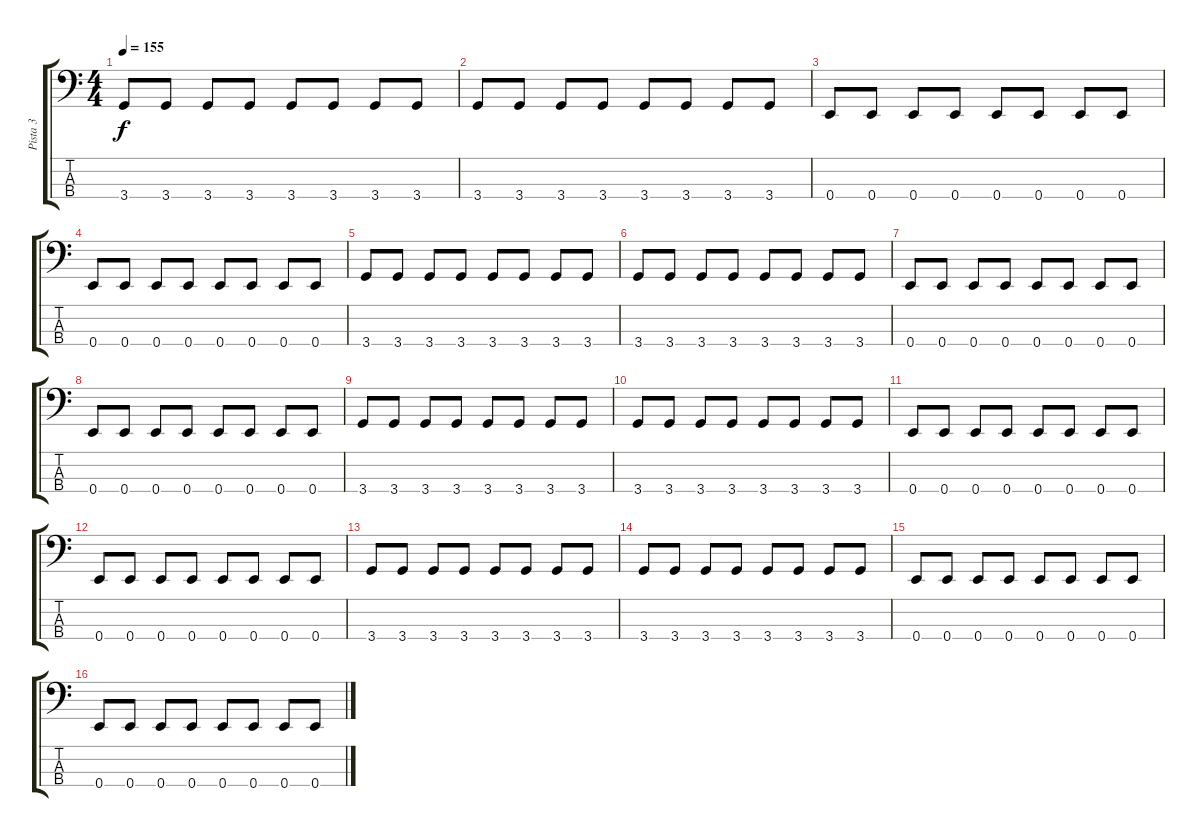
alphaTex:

\track ("Pista 3" "Pista 3") {instrument electricbassfinger}
\staff {score tabs}
\tuning (G2 D2 A1 E1) {hide}
\ts (4 4)
\tempo 155
\clef f4
\ks c
3.4.8{dy f} 3.4.8 3.4.8 3.4.8 3.4.8 3.4.8 3.4.8 3.4.8 |
3.4.8 3.4.8 3.4.8 3.4.8 3.4.8 3.4.8 3.4.8 3.4.8 |
0.4.8 0.4.8 0.4.8 0.4.8 0.4.8 0.4.8 0.4.8 0.4.8 |
0.4.8 0.4.8 0.4.8 0.4.8 0.4.8 0.4.8 0.4.8 0.4.8 |
3.4.8 3.4.8 3.4.8 3.4.8 3.4.8 3.4.8 3.4.8 3.4.8 |
3.4.8 3.4.8 3.4.8 3.4.8 3.4.8 3.4.8 3.4.8 3.4.8 |
0.4.8 0.4.8 0.4.8 0.4.8 0.4.8 0.4.8 0.4.8 0.4.8 |
0.4.8 0.4.8 0.4.8 0.4.8 0.4.8 0.4.8 0.4.8 0.4.8 |
3.4.8 3.4.8 3.4.8 3.4.8 3.4.8 3.4.8 3.4.8 3.4.8 |
3.4.8 3.4.8 3.4.8 3.4.8 3.4.8 3.4.8 3.4.8 3.4.8 |
0.4.8 0.4.8 0.4.8 0.4.8 0.4.8 0.4.8 0.4.8 0.4.8 |
0.4.8 0.4.8 0.4.8 0.4.8 0.4.8 0.4.8 0.4.8 0.4.8 |
3.4.8 3.4.8 3.4.8 3.4.8 3.4.8 3.4.8 3.4.8 3.4.8 |
3.4.8 3.4.8 3.4.8 3.4.8 3.4.8 3.4.8 3.4.8 3.4.8 |
0.4.8 0.4.8 0.4.8 0.4.8 0.4.8 0.4.8 0.4.8 0.4.8 |
0.4.8 0.4.8 0.4.8 0.4.8 0.4.8 0.4.8 0.4.8 0.4.8
